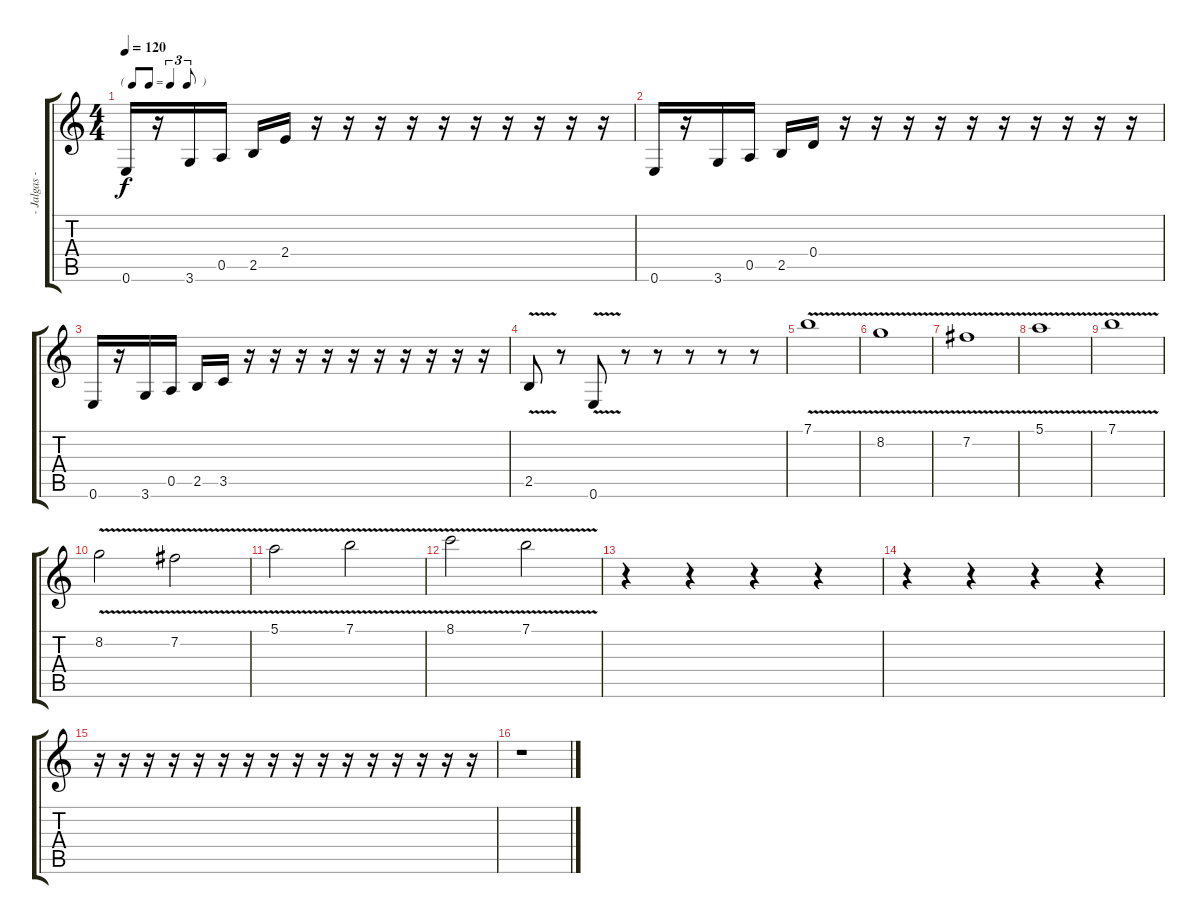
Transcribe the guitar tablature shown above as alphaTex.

\track ("- Jalgas -" "- Jalgas -") {instrument overdrivenguitar}
\staff {score tabs}
\tuning (E4 B3 G3 D3 A2 E2) {hide}
\ts (4 4)
\tf triplet8th
\tempo 120
\clef g2
\ks c
0.6.16{dy f instrument overdrivenguitar} r.16 3.6.16 0.5.16 2.5.16 2.4.16 r.16 r.16 r.16 r.16 r.16 r.16 r.16 r.16 r.16 r.16 |
0.6.16 r.16 3.6.16 0.5.16 2.5.16 0.4.16 r.16 r.16 r.16 r.16 r.16 r.16 r.16 r.16 r.16 r.16 |
0.6.16 r.16 3.6.16 0.5.16 2.5.16 3.5.16 r.16 r.16 r.16 r.16 r.16 r.16 r.16 r.16 r.16 r.16 |
2.5{v}.8 r.8 0.6{v}.8 r.8 r.8 r.8 r.8 r.8 |
7.1{v}.1 |
8.2{v}.1 |
7.2{v}.1 |
5.1{v}.1 |
7.1{v}.1 |
8.2{v}.2 7.2{v}.2 |
5.1{v}.2 7.1{v}.2 |
8.1{v}.2 7.1{v}.2 |
r.4 r.4 r.4 r.4 |
r.4 r.4 r.4 r.4 |
r.16 r.16 r.16 r.16 r.16 r.16 r.16 r.16 r.16 r.16 r.16 r.16 r.16 r.16 r.16 r.16 |
r.1
